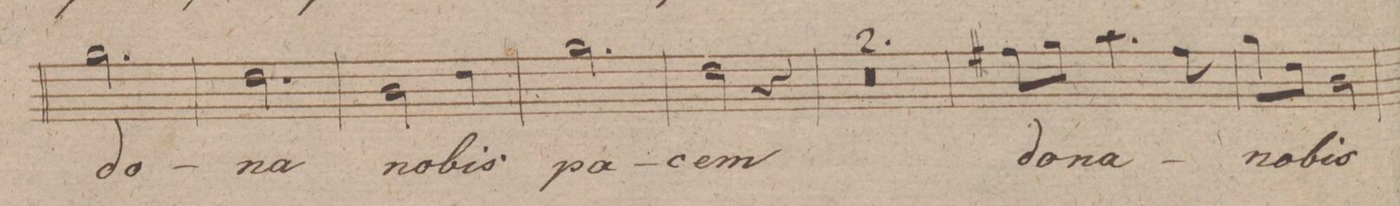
**kern	**text	**dynam
*I"Basso	*	*
*clefF4	*	*
*k[f#c#g#d#]	*	*
*M3/4	*	*
2.B	do-	.
=39	=39	=39
2.F#	-na	.
=40	=40	=40
2D#	no-	.
4F#	-bis	.
=41	=41	=41
2.B	pa-	.
=42	=42	=42
2F#	-cem,	.
4r	.	.
=43	=43	=43
1.r	.	.
=44	=44	=44
=45	=45	=45
8A#XL	do-	.
8BJ	.	.
4.c#	-na	.
8A#	.	.
=46	=46	=46
8BL	no-	.
8F#J	.	.
2D#	-bis	.
=47	=47	=47
*-	*-	*-
